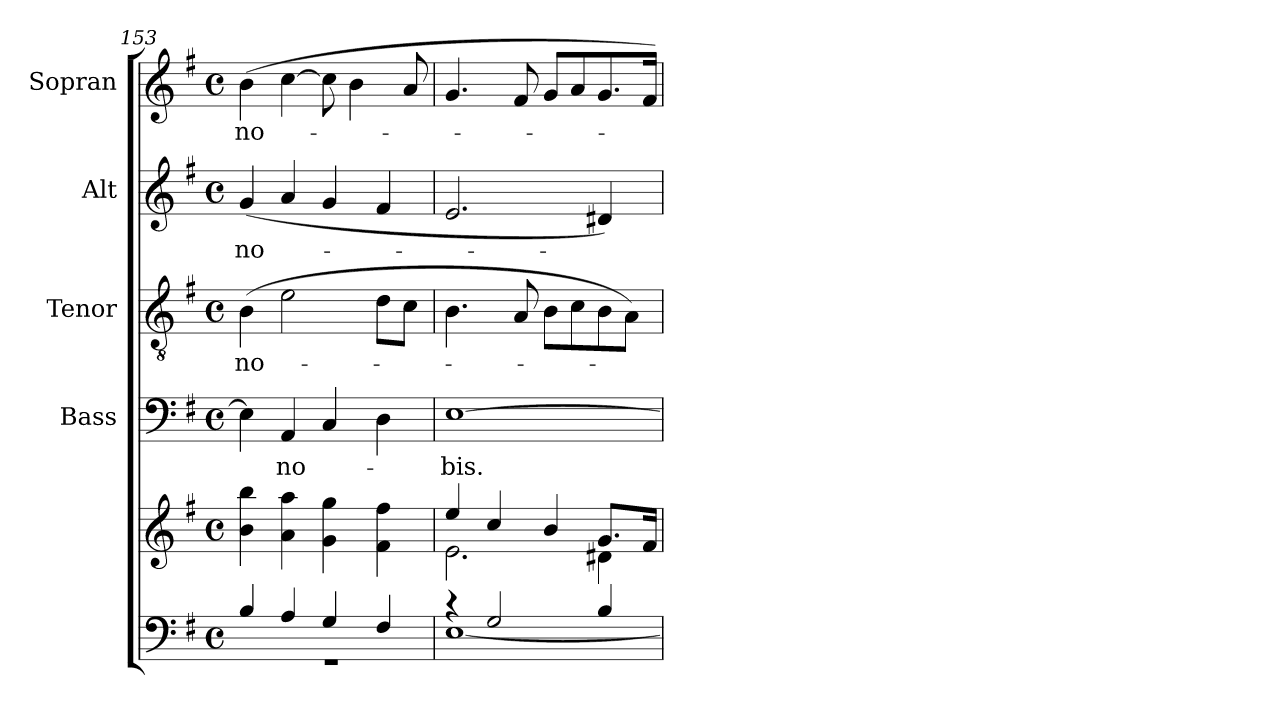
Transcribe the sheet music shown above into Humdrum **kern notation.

**kern	**kern	**kern	**text	**kern	**text	**kern	**text	**kern	**text
*part5	*part5	*part4	*part4	*part3	*part3	*part2	*part2	*part1	*part1
*staff6	*staff5	*staff4	*staff4	*staff3	*staff3	*staff2	*staff2	*staff1	*staff1
*	*	*I"Bass	*	*I"Tenor	*	*I"Alt	*	*I"Sopran	*
*	*	*I'B.	*	*I'T.	*	*I'A.	*	*I'S.	*
*clefF4	*clefG2	*clefF4	*	*clefGv2	*	*clefG2	*	*clefG2	*
*k[f#]	*k[f#]	*k[f#]	*	*k[f#]	*	*k[f#]	*	*k[f#]	*
*G:	*G:	*G:	*	*G:	*	*G:	*	*G:	*
*M4/4	*M4/4	*M4/4	*	*M4/4	*	*M4/4	*	*M4/4	*
*met(c)	*met(c)	*met(c)	*	*met(c)	*	*met(c)	*	*met(c)	*
=153	=153	=153	=153	=153	=153	=153	=153	=153	=153
*^	*	*	*	*	*	*	*	*	*
!	!	!	!	!	!	!LO:LY:b	!	!LO:LY:b	!	!LO:LY:b
4B/	1rGG	4b\ 4bb\	4E\]	.	(>4B\	no-	(<4g/	no-	(>4b\	no-
!	!	!	!	!LO:LY:b	!	!	!	!	!	!
4A/	.	4a\ 4aa\	4AA/	no-	2e\	.	4a/	.	[4cc\	.
4G/	.	4g\ 4gg\	4C/	.	.	.	4g/	.	8cc\]	.
.	.	.	.	.	.	.	.	.	4b\	.
4F#/	.	4f#\ 4ff#\	4D\	.	8d\L	.	4f#/	.	.	.
.	.	.	.	.	8c\J	.	.	.	8a/	.
=154	=154	=154	=154	=154	=154	=154	=154	=154	=154	=154
*	*	*^	*	*	*	*	*	*	*	*
!	!	!	!	!	!LO:LY:b	!	!	!	!	!	!
4rc	[<1E	4ee/	2.e\	[1E	-bis.	4.B\	.	2.e/	.	4.g/	.
2G/	.	4cc/	.	.	.	.	.	.	.	.	.
.	.	.	.	.	.	8A/	.	.	.	8f#/	.
.	.	4b/	.	.	.	8B\L	.	.	.	8g/L	.
.	.	.	.	.	.	8c\	.	.	.	8a/	.
4B/	.	8.g/L	4d#X\	.	.	8B\	.	4d#X/)	.	8.g/	.
.	.	.	.	.	.	8A\J)	.	.	.	.	.
.	.	16f#/Jk	.	.	.	.	.	.	.	16f#/Jk)	.
*v	*v	*	*	*	*	*	*	*	*	*	*
*	*v	*v	*	*	*	*	*	*	*	*
=	=	=	=	=	=	=	=	=	=
*-	*-	*-	*-	*-	*-	*-	*-	*-	*-
